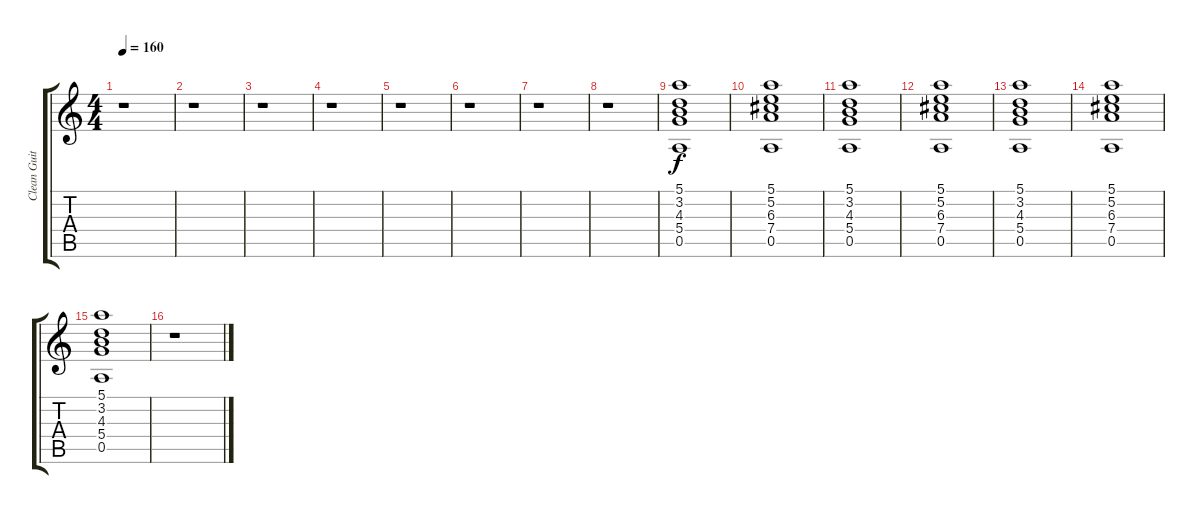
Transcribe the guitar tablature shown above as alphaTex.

\track ("Clean Guitar" "Clean Guit") {instrument electricguitarclean}
\staff {score tabs}
\tuning (E4 B3 G3 D3 A2 E2) {hide}
\ts (4 4)
\tempo 160
\clef g2
\ks c
r.1{dy f} |
r.1 |
r.1 |
r.1 |
r.1 |
r.1 |
r.1 |
r.1 |
(5.1 3.2 4.3 5.4 0.5).1 |
(5.1 5.2 6.3 7.4 0.5).1 |
(5.1 3.2 4.3 5.4 0.5).1 |
(5.1 5.2 6.3 7.4 0.5).1 |
(5.1 3.2 4.3 5.4 0.5).1 |
(5.1 5.2 6.3 7.4 0.5).1 |
(5.1 3.2 4.3 5.4 0.5).1 |
r.1
